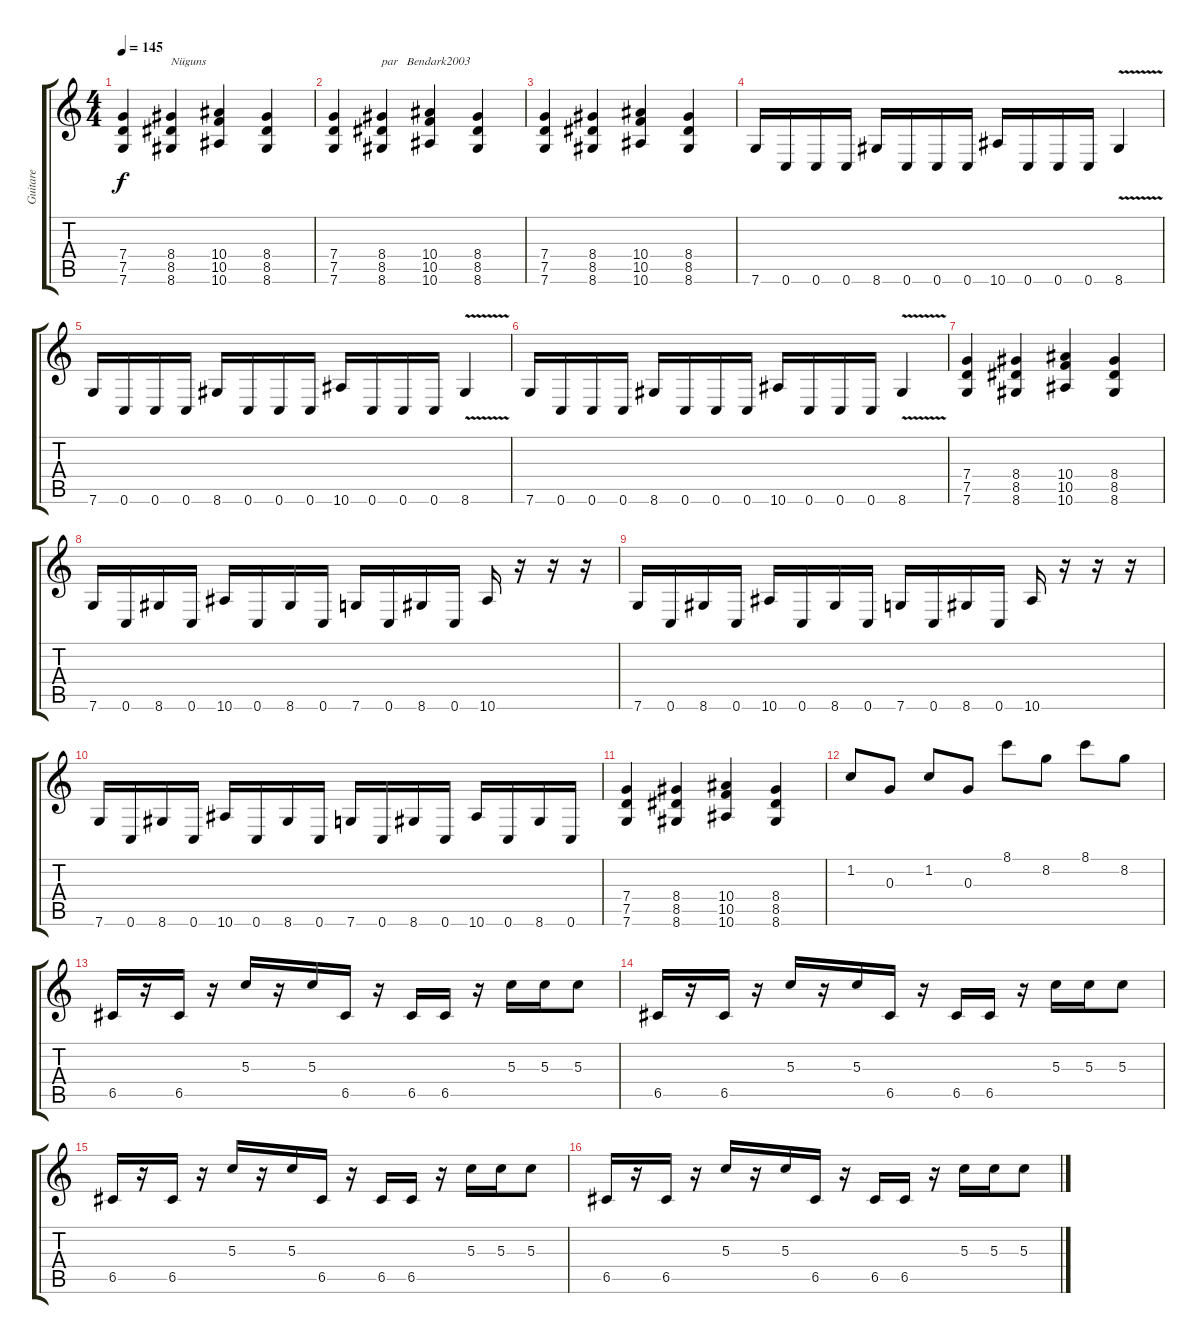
\track ("Guitare" "Guitare") {instrument overdrivenguitar}
\staff {score tabs}
\tuning (E4 B3 G3 C3 G2 C2) {hide}
\ts (4 4)
\tempo 145
\clef g2
\ks c
(7.4 7.5 7.6).4{dy f instrument overdrivenguitar} (8.4 8.5 8.6).4{txt "Nüguns"} (10.4 10.5 10.6).4 (8.4 8.5 8.6).4 |
(7.4 7.5 7.6).4 (8.4 8.5 8.6).4{txt "par   Bendark2003"} (10.4 10.5 10.6).4 (8.4 8.5 8.6).4 |
(7.4 7.5 7.6).4 (8.4 8.5 8.6).4 (10.4 10.5 10.6).4 (8.4 8.5 8.6).4 |
7.6.16 0.6.16 0.6.16 0.6.16 8.6.16 0.6.16 0.6.16 0.6.16 10.6.16 0.6.16 0.6.16 0.6.16 8.6{v}.4 |
7.6.16 0.6.16 0.6.16 0.6.16 8.6.16 0.6.16 0.6.16 0.6.16 10.6.16 0.6.16 0.6.16 0.6.16 8.6{v}.4 |
7.6.16 0.6.16 0.6.16 0.6.16 8.6.16 0.6.16 0.6.16 0.6.16 10.6.16 0.6.16 0.6.16 0.6.16 8.6{v}.4 |
(7.4 7.5 7.6).4 (8.4 8.5 8.6).4 (10.4 10.5 10.6).4 (8.4 8.5 8.6).4 |
7.6.16 0.6.16 8.6.16 0.6.16 10.6.16 0.6.16 8.6.16 0.6.16 7.6.16 0.6.16 8.6.16 0.6.16 10.6.16 r.16 r.16 r.16 |
7.6.16 0.6.16 8.6.16 0.6.16 10.6.16 0.6.16 8.6.16 0.6.16 7.6.16 0.6.16 8.6.16 0.6.16 10.6.16 r.16 r.16 r.16 |
7.6.16 0.6.16 8.6.16 0.6.16 10.6.16 0.6.16 8.6.16 0.6.16 7.6.16 0.6.16 8.6.16 0.6.16 10.6.16 0.6.16 8.6.16 0.6.16 |
(7.4 7.5 7.6).4 (8.4 8.5 8.6).4 (10.4 10.5 10.6).4 (8.4 8.5 8.6).4 |
1.2.8 0.3.8 1.2.8 0.3.8 8.1.8 8.2.8 8.1.8 8.2.8 |
6.5.16{volume 8 instrument distortionguitar} r.16 6.5.16 r.16 5.3.16 r.16 5.3.16 6.5.16 r.16 6.5.16 6.5.16 r.16 5.3.16 5.3.16 5.3.8 |
6.5.16 r.16 6.5.16 r.16 5.3.16 r.16 5.3.16 6.5.16 r.16 6.5.16 6.5.16 r.16 5.3.16 5.3.16 5.3.8 |
6.5.16 r.16 6.5.16 r.16 5.3.16 r.16 5.3.16 6.5.16 r.16 6.5.16 6.5.16 r.16 5.3.16 5.3.16 5.3.8 |
6.5.16 r.16 6.5.16 r.16 5.3.16 r.16 5.3.16 6.5.16 r.16 6.5.16 6.5.16 r.16 5.3.16 5.3.16 5.3.8
